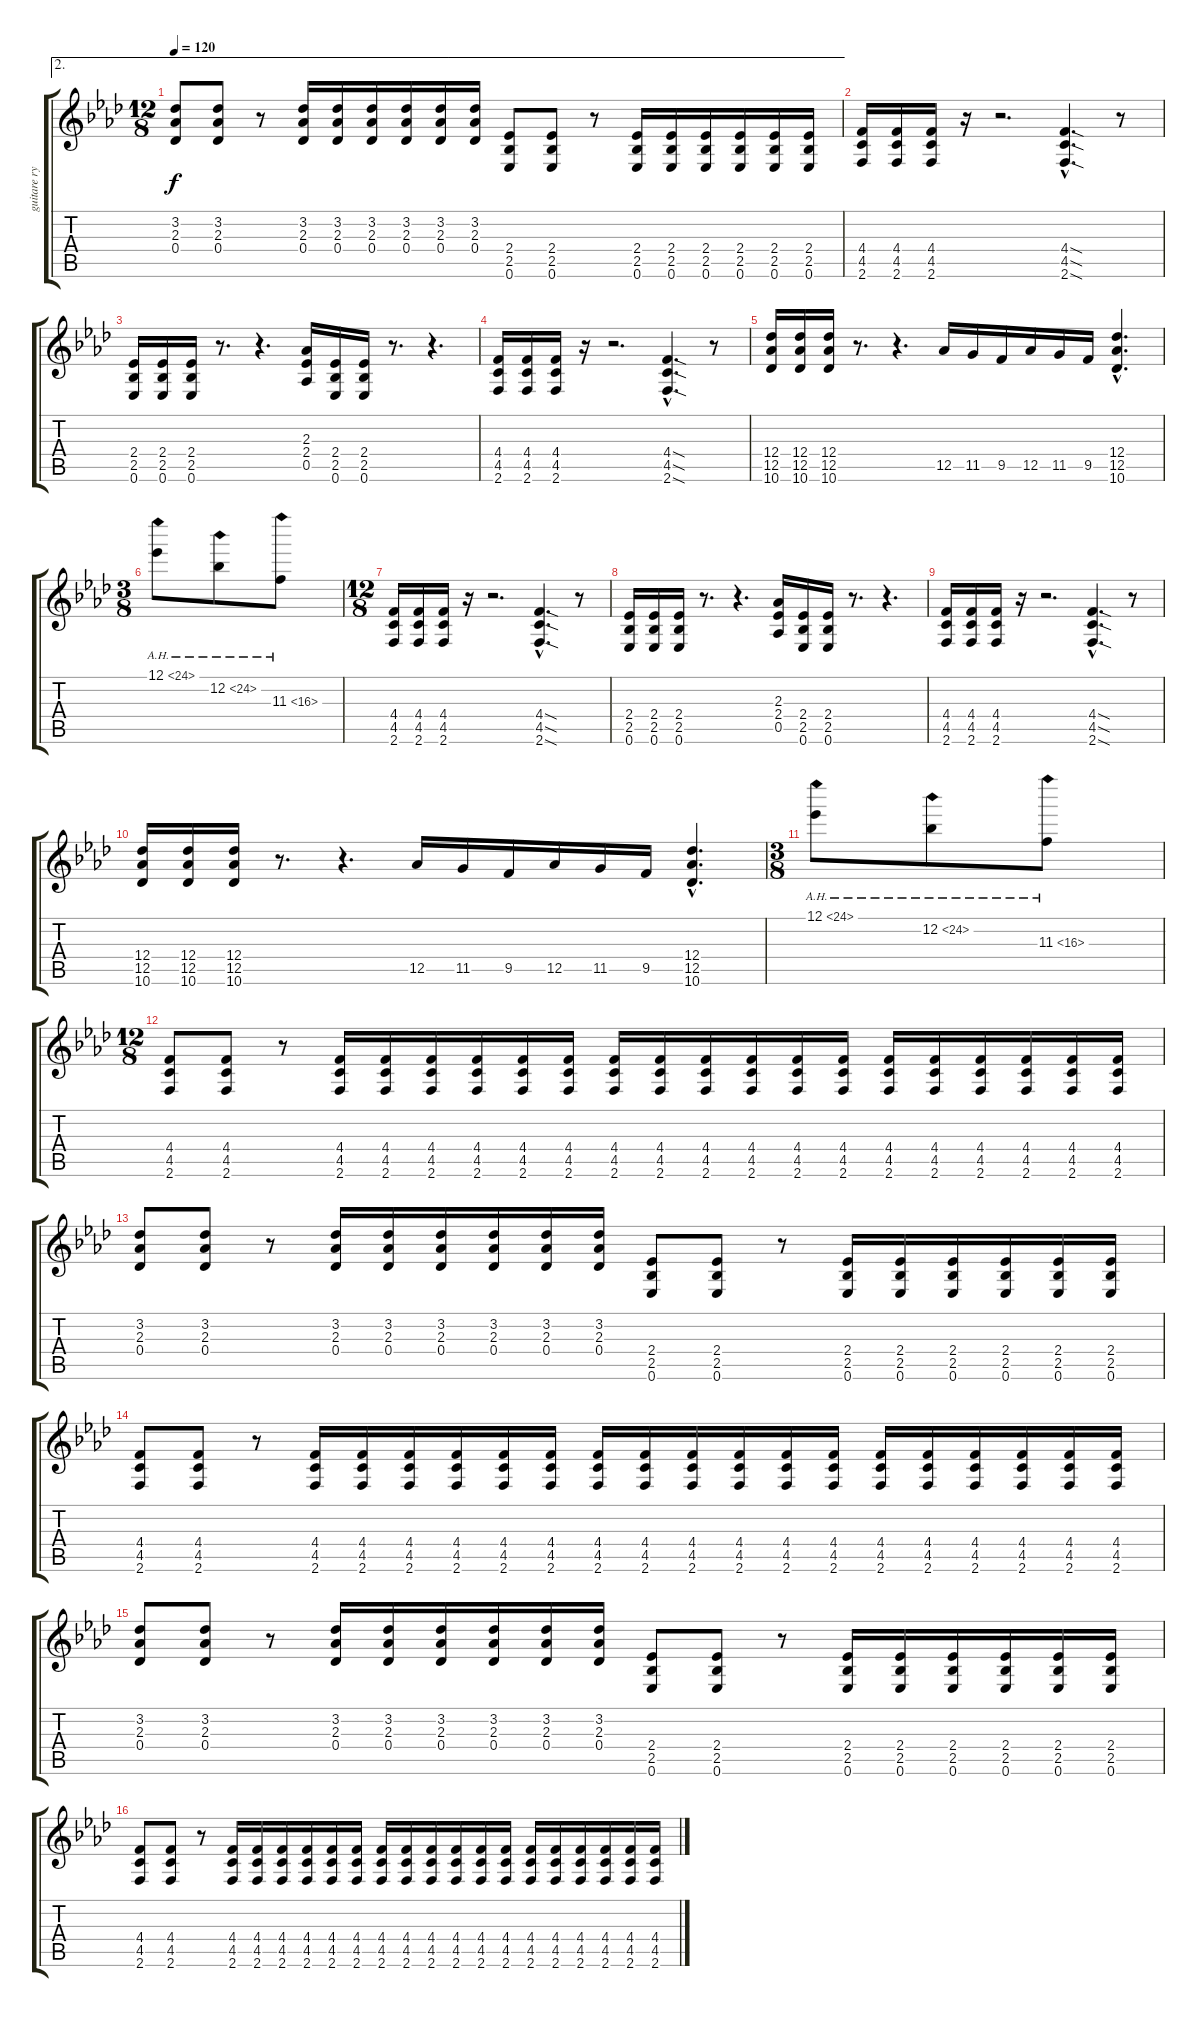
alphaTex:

\track ("guitare rythme" "guitare ry") {instrument distortionguitar}
\staff {score tabs}
\tuning (Eb4 Bb3 Gb3 Db3 Ab2 Eb2) {hide}
\ae 2
\ts (12 8)
\tempo 120
\clef g2
\ks fminor
(3.2 2.3 0.4).8{dy f} (3.2 2.3 0.4).8 r.8 (3.2 2.3 0.4).16 (3.2 2.3 0.4).16 (3.2 2.3 0.4).16 (3.2 2.3 0.4).16 (3.2 2.3 0.4).16 (3.2 2.3 0.4).16 (2.4 2.5 0.6).8 (2.4 2.5 0.6).8 r.8 (2.4 2.5 0.6).16 (2.4 2.5 0.6).16 (2.4 2.5 0.6).16 (2.4 2.5 0.6).16 (2.4 2.5 0.6).16 (2.4 2.5 0.6).16 |
(4.4 4.5 2.6).16 (4.4 4.5 2.6).16 (4.4 4.5 2.6).16 r.16 r.2{d} (4.4{sod hac} 4.5{sod hac} 2.6{sod hac}).4{d} r.8 |
(2.4 2.5 0.6).16 (2.4 2.5 0.6).16 (2.4 2.5 0.6).16 r.8{d} r.4{d} (2.3 2.4 0.5).16 (2.4 2.5 0.6).16 (2.4 2.5 0.6).16 r.8{d} r.4{d} |
(4.4 4.5 2.6).16 (4.4 4.5 2.6).16 (4.4 4.5 2.6).16 r.16 r.2{d} (4.4{sod hac} 4.5{sod hac} 2.6{sod hac}).4{d} r.8 |
(12.4 12.5 10.6).16 (12.4 12.5 10.6).16 (12.4 12.5 10.6).16 r.8{d} r.4{d} 12.5.16 11.5.16 9.5.16 12.5.16 11.5.16 9.5.16 (12.4{hac} 12.5{hac} 10.6{hac}).4{d} |
\ts (3 8)
12.1{ah 12}.8 12.2{ah 12}.8 11.3{ah 5}.8 |
\ts (12 8)
(4.4 4.5 2.6).16 (4.4 4.5 2.6).16 (4.4 4.5 2.6).16 r.16 r.2{d} (4.4{sod hac} 4.5{sod hac} 2.6{sod hac}).4{d} r.8 |
(2.4 2.5 0.6).16 (2.4 2.5 0.6).16 (2.4 2.5 0.6).16 r.8{d} r.4{d} (2.3 2.4 0.5).16 (2.4 2.5 0.6).16 (2.4 2.5 0.6).16 r.8{d} r.4{d} |
(4.4 4.5 2.6).16 (4.4 4.5 2.6).16 (4.4 4.5 2.6).16 r.16 r.2{d} (4.4{sod hac} 4.5{sod hac} 2.6{sod hac}).4{d} r.8 |
(12.4 12.5 10.6).16 (12.4 12.5 10.6).16 (12.4 12.5 10.6).16 r.8{d} r.4{d} 12.5.16 11.5.16 9.5.16 12.5.16 11.5.16 9.5.16 (12.4{hac} 12.5{hac} 10.6{hac}).4{d} |
\ts (3 8)
12.1{ah 12}.8 12.2{ah 12}.8 11.3{ah 5}.8 |
\ts (12 8)
(4.4 4.5 2.6).8 (4.4 4.5 2.6).8 r.8 (4.4 4.5 2.6).16 (4.4 4.5 2.6).16 (4.4 4.5 2.6).16 (4.4 4.5 2.6).16 (4.4 4.5 2.6).16 (4.4 4.5 2.6).16 (4.4 4.5 2.6).16 (4.4 4.5 2.6).16 (4.4 4.5 2.6).16 (4.4 4.5 2.6).16 (4.4 4.5 2.6).16 (4.4 4.5 2.6).16 (4.4 4.5 2.6).16 (4.4 4.5 2.6).16 (4.4 4.5 2.6).16 (4.4 4.5 2.6).16 (4.4 4.5 2.6).16 (4.4 4.5 2.6).16 |
(3.2 2.3 0.4).8 (3.2 2.3 0.4).8 r.8 (3.2 2.3 0.4).16 (3.2 2.3 0.4).16 (3.2 2.3 0.4).16 (3.2 2.3 0.4).16 (3.2 2.3 0.4).16 (3.2 2.3 0.4).16 (2.4 2.5 0.6).8 (2.4 2.5 0.6).8 r.8 (2.4 2.5 0.6).16 (2.4 2.5 0.6).16 (2.4 2.5 0.6).16 (2.4 2.5 0.6).16 (2.4 2.5 0.6).16 (2.4 2.5 0.6).16 |
(4.4 4.5 2.6).8 (4.4 4.5 2.6).8 r.8 (4.4 4.5 2.6).16 (4.4 4.5 2.6).16 (4.4 4.5 2.6).16 (4.4 4.5 2.6).16 (4.4 4.5 2.6).16 (4.4 4.5 2.6).16 (4.4 4.5 2.6).16 (4.4 4.5 2.6).16 (4.4 4.5 2.6).16 (4.4 4.5 2.6).16 (4.4 4.5 2.6).16 (4.4 4.5 2.6).16 (4.4 4.5 2.6).16 (4.4 4.5 2.6).16 (4.4 4.5 2.6).16 (4.4 4.5 2.6).16 (4.4 4.5 2.6).16 (4.4 4.5 2.6).16 |
(3.2 2.3 0.4).8 (3.2 2.3 0.4).8 r.8 (3.2 2.3 0.4).16 (3.2 2.3 0.4).16 (3.2 2.3 0.4).16 (3.2 2.3 0.4).16 (3.2 2.3 0.4).16 (3.2 2.3 0.4).16 (2.4 2.5 0.6).8 (2.4 2.5 0.6).8 r.8 (2.4 2.5 0.6).16 (2.4 2.5 0.6).16 (2.4 2.5 0.6).16 (2.4 2.5 0.6).16 (2.4 2.5 0.6).16 (2.4 2.5 0.6).16 |
(4.4 4.5 2.6).8 (4.4 4.5 2.6).8 r.8 (4.4 4.5 2.6).16 (4.4 4.5 2.6).16 (4.4 4.5 2.6).16 (4.4 4.5 2.6).16 (4.4 4.5 2.6).16 (4.4 4.5 2.6).16 (4.4 4.5 2.6).16 (4.4 4.5 2.6).16 (4.4 4.5 2.6).16 (4.4 4.5 2.6).16 (4.4 4.5 2.6).16 (4.4 4.5 2.6).16 (4.4 4.5 2.6).16 (4.4 4.5 2.6).16 (4.4 4.5 2.6).16 (4.4 4.5 2.6).16 (4.4 4.5 2.6).16 (4.4 4.5 2.6).16
